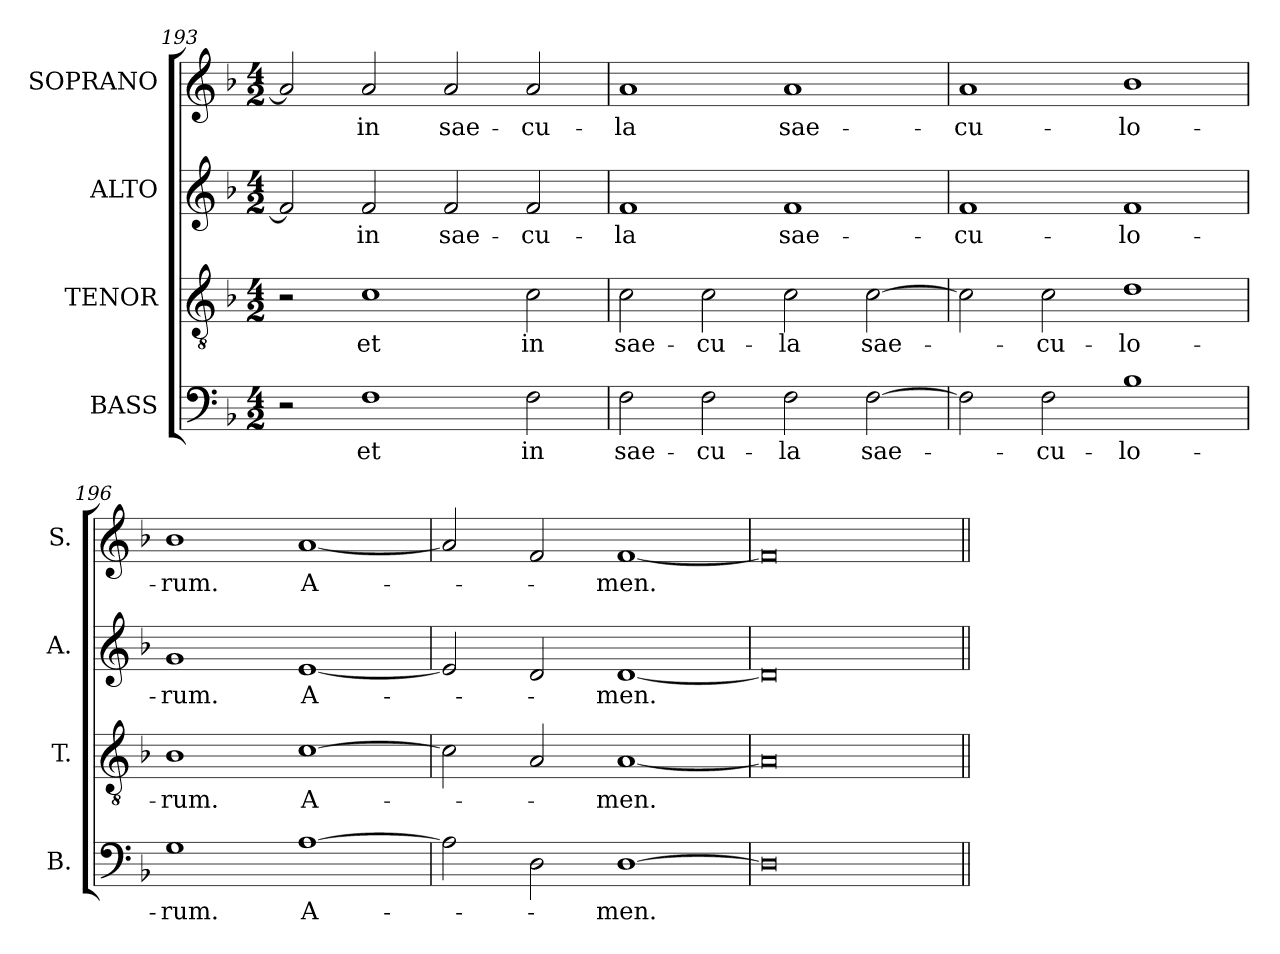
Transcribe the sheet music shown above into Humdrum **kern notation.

**kern	**text	**kern	**text	**kern	**text	**kern	**text
*part4	*part4	*part3	*part3	*part2	*part2	*part1	*part1
*staff4	*staff4	*staff3	*staff3	*staff2	*staff2	*staff1	*staff1
*I"BASS	*	*I"TENOR	*	*I"ALTO	*	*I"SOPRANO	*
*I'B.	*	*I'T.	*	*I'A.	*	*I'S.	*
*clefF4	*	*clefGv2	*	*clefG2	*	*clefG2	*
*	*	*ITrd7c12	*	*	*	*	*
*k[b-]	*	*k[b-]	*	*k[b-]	*	*k[b-]	*
*F:	*	*F:	*	*F:	*	*F:	*
*M4/2	*	*M4/2	*	*M4/2	*	*M4/2	*
=193	=193	=193	=193	=193	=193	=193	=193
2r	.	2r	.	2fi/]	.	2ai/]	.
!	!LO:LY:b:color=#000000	!	!	!	!	!	!
!	!	!	!LO:LY:b:color=#000000	!	!	!	!
!	!	!	!	!	!LO:LY:b:color=#000000	!	!
!	!	!	!	!	!	!	!LO:LY:b:color=#000000
1Fi	et	1Ci	et	2fi/	in	2ai/	in
!	!	!	!	!	!LO:LY:b:color=#000000	!	!
!	!	!	!	!	!	!	!LO:LY:b:color=#000000
.	.	.	.	2fi/	sae-	2ai/	sae-
!	!LO:LY:b:color=#000000	!	!	!	!	!	!
!	!	!	!LO:LY:b:color=#000000	!	!	!	!
!	!	!	!	!	!LO:LY:b:color=#000000	!	!
!	!	!	!	!	!	!	!LO:LY:b:color=#000000
2Fi\	in	2Ci\	in	2fi/	-cu-	2ai/	-cu-
=194	=194	=194	=194	=194	=194	=194	=194
!	!LO:LY:b:color=#000000	!	!	!	!	!	!
!	!	!	!LO:LY:b:color=#000000	!	!	!	!
!	!	!	!	!	!LO:LY:b:color=#000000	!	!
!	!	!	!	!	!	!	!LO:LY:b:color=#000000
2Fi\	sae-	2Ci\	sae-	1fi	-la	1ai	-la
!	!LO:LY:b:color=#000000	!	!	!	!	!	!
!	!	!	!LO:LY:b:color=#000000	!	!	!	!
2Fi\	-cu-	2Ci\	-cu-	.	.	.	.
!	!LO:LY:b:color=#000000	!	!	!	!	!	!
!	!	!	!LO:LY:b:color=#000000	!	!	!	!
!	!	!	!	!	!LO:LY:b:color=#000000	!	!
!	!	!	!	!	!	!	!LO:LY:b:color=#000000
2Fi\	-la	2Ci\	-la	1fi	sae-	1ai	sae-
!	!LO:LY:b:color=#000000	!	!	!	!	!	!
!	!	!	!LO:LY:b:color=#000000	!	!	!	!
[2Fi\	sae-	[2Ci\	sae-	.	.	.	.
=195	=195	=195	=195	=195	=195	=195	=195
!	!	!	!	!	!LO:LY:b:color=#000000	!	!
!	!	!	!	!	!	!	!LO:LY:b:color=#000000
2Fi\]	.	2Ci\]	.	1fi	-cu-	1ai	-cu-
!	!LO:LY:b:color=#000000	!	!	!	!	!	!
!	!	!	!LO:LY:b:color=#000000	!	!	!	!
2Fi\	-cu-	2Ci\	-cu-	.	.	.	.
!	!LO:LY:b:color=#000000	!	!	!	!	!	!
!	!	!	!LO:LY:b:color=#000000	!	!	!	!
!	!	!	!	!	!LO:LY:b:color=#000000	!	!
!	!	!	!	!	!	!	!LO:LY:b:color=#000000
1B-i	-lo-	1Di	-lo-	1fi	-lo-	1b-i	-lo-
!!LO:LB:g=z
=196	=196	=196	=196	=196	=196	=196	=196
!	!LO:LY:b:color=#000000	!	!	!	!	!	!
!	!	!	!LO:LY:b:color=#000000	!	!	!	!
!	!	!	!	!	!LO:LY:b:color=#000000	!	!
!	!	!	!	!	!	!	!LO:LY:b:color=#000000
1Gi	-rum.	1BB-i	-rum.	1gi	-rum.	1b-i	-rum.
!	!LO:LY:b:color=#000000	!	!	!	!	!	!
!	!	!	!LO:LY:b:color=#000000	!	!	!	!
!	!	!	!	!	!LO:LY:b:color=#000000	!	!
!	!	!	!	!	!	!	!LO:LY:b:color=#000000
[1Ai	A-	[1Ci	A-	[1ei	A-	[1ai	A-
=197	=197	=197	=197	=197	=197	=197	=197
2Ai\]	.	2Ci\]	.	2ei/]	.	2ai/]	.
2Di\	.	2AAi/	.	2di/	.	2fi/	.
!	!LO:LY:b:color=#000000	!	!	!	!	!	!
!	!	!	!LO:LY:b:color=#000000	!	!	!	!
!	!	!	!	!	!LO:LY:b:color=#000000	!	!
!	!	!	!	!	!	!	!LO:LY:b:color=#000000
[1Di	-men.	[1AAi	-men.	[1di	-men.	[1fi	-men.
=198	=198	=198	=198	=198	=198	=198	=198
0Di]	.	0AAi]	.	0di]	.	0fi]	.
=||	=||	=||	=||	=||	=||	=||	=||
*-	*-	*-	*-	*-	*-	*-	*-
